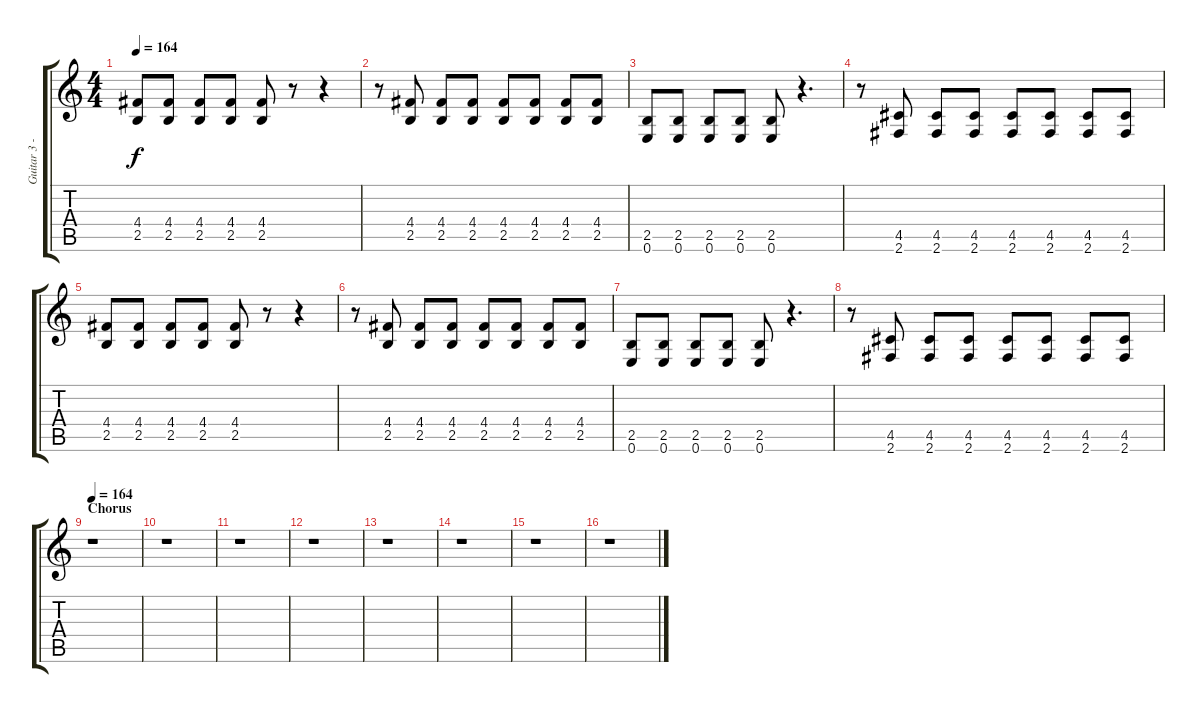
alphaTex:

\track ("Guitar 3 - Muted" "Guitar 3 -") {instrument electricguitarmuted}
\staff {score tabs}
\tuning (E4 B3 G3 D3 A2 E2) {hide}
\ts (4 4)
\tempo 164
\clef g2
\ks c
(4.4 2.5).8{dy f} (4.4 2.5).8 (4.4 2.5).8 (4.4 2.5).8 (4.4 2.5).8 r.8 r.4 |
r.8 (4.4 2.5).8 (4.4 2.5).8 (4.4 2.5).8 (4.4 2.5).8 (4.4 2.5).8 (4.4 2.5).8 (4.4 2.5).8 |
(2.5 0.6).8 (2.5 0.6).8 (2.5 0.6).8 (2.5 0.6).8 (2.5 0.6).8 r.4{d} |
r.8 (4.5 2.6).8 (4.5 2.6).8 (4.5 2.6).8 (4.5 2.6).8 (4.5 2.6).8 (4.5 2.6).8 (4.5 2.6).8 |
(4.4 2.5).8 (4.4 2.5).8 (4.4 2.5).8 (4.4 2.5).8 (4.4 2.5).8 r.8 r.4 |
r.8 (4.4 2.5).8 (4.4 2.5).8 (4.4 2.5).8 (4.4 2.5).8 (4.4 2.5).8 (4.4 2.5).8 (4.4 2.5).8 |
(2.5 0.6).8 (2.5 0.6).8 (2.5 0.6).8 (2.5 0.6).8 (2.5 0.6).8 r.4{d} |
r.8 (4.5 2.6).8 (4.5 2.6).8 (4.5 2.6).8 (4.5 2.6).8 (4.5 2.6).8 (4.5 2.6).8 (4.5 2.6).8 |
\section ("" "Chorus")
\tempo 164
r.1 |
r.1 |
r.1 |
r.1 |
r.1 |
r.1 |
r.1 |
r.1
